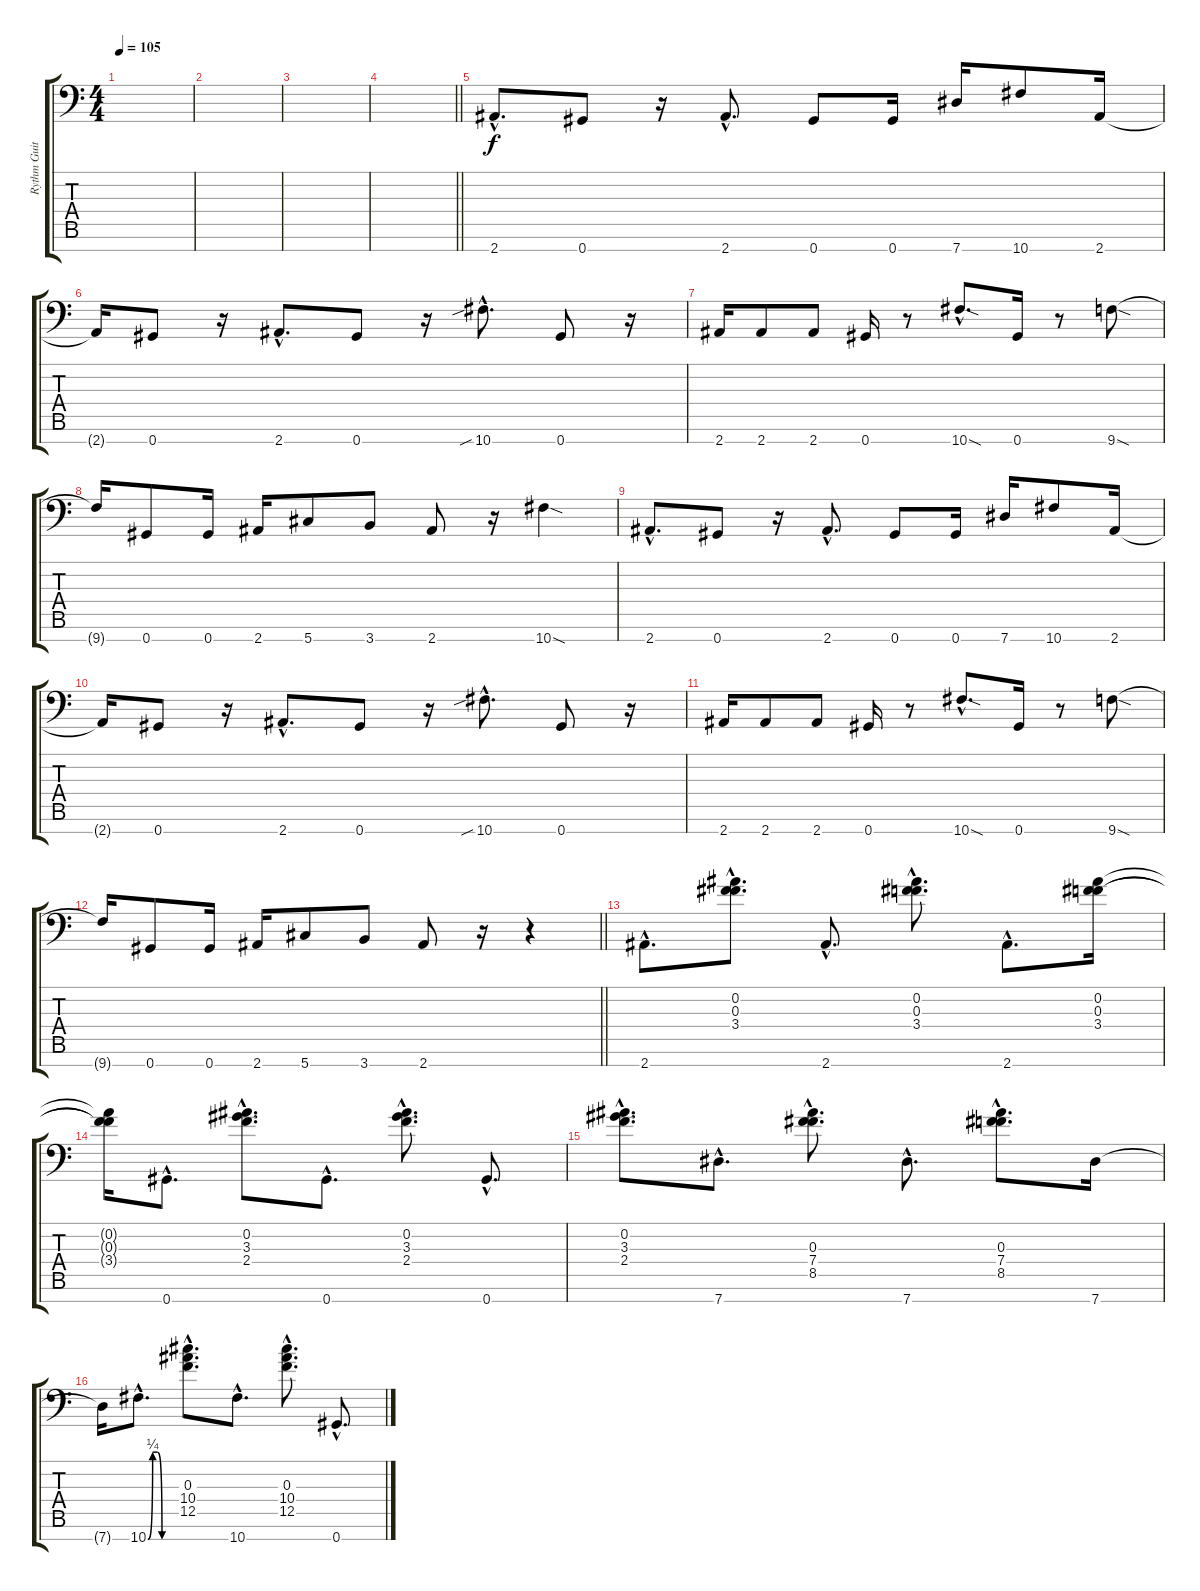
\track ("Rythm Guitar #2" "Rythm Guit") {instrument distortionguitar}
\staff {score tabs}
\tuning (Eb4 Bb3 F3 Eb3 Bb2 F2 Ab1) {hide}
\ts (4 4)
\tempo 105
\clef f4
\ks c
|
|
|
\barLineRight lightlight
|
\section ("" "")
2.7{hac}.8{d} 0.7.8 r.16 2.7{hac}.8{d} 0.7.8 0.7.16 7.7.16 10.7.8 2.7.16 |
2.7{t}.16 0.7.8 r.16 2.7{hac}.8{d} 0.7.8 r.16 10.7{sib hac}.8{d} 0.7.8 r.16 |
2.7.16 2.7.8 2.7.8 0.7.16 r.8 10.7{sod hac}.8{d} 0.7.16 r.8 9.7{sod}.8 |
9.7{t}.16 0.7.8 0.7.16 2.7.16 5.7.8 3.7.8 2.7.8 r.16 10.7{sod}.4 |
2.7{hac}.8{d} 0.7.8 r.16 2.7{hac}.8{d} 0.7.8 0.7.16 7.7.16 10.7.8 2.7.16 |
2.7{t}.16 0.7.8 r.16 2.7{hac}.8{d} 0.7.8 r.16 10.7{sib hac}.8{d} 0.7.8 r.16 |
2.7.16 2.7.8 2.7.8 0.7.16 r.8 10.7{sod hac}.8{d} 0.7.16 r.8 9.7{sod}.8 |
\barLineRight lightlight
9.7{t}.16 0.7.8 0.7.16 2.7.16 5.7.8 3.7.8 2.7.8 r.16 r.4 |
\section ("" "")
2.7{hac}.8{d} (0.2{hac} 0.3{hac} 3.4{hac}).8{d} 2.7{hac}.8{d} (0.2{hac} 0.3{hac} 3.4{hac}).8{d} 2.7{hac}.8{d} (0.2 0.3 3.4).16 |
(0.2{t} 0.3{t} 3.4{t}).16 0.7{hac}.8{d} (0.2{hac} 3.3{hac} 2.4{hac}).8{d} 0.7{hac}.8{d} (0.2{hac} 3.3{hac} 2.4{hac}).8{d} 0.7{hac}.8{d} |
(0.2{hac} 3.3{hac} 2.4{hac}).8{d} 7.7{hac}.8{d} (0.3{hac} 7.4{hac} 8.5{hac}).8{d} 7.7{hac}.8{d} (0.3{hac} 7.4{hac} 8.5{hac}).8{d} 7.7.16 |
7.7{t}.16 10.7{be (custom 0 0 10 1 20 1 30 0 60 0) hac}.8{d} (0.3{hac} 10.4{hac} 12.5{hac}).8{d} 10.7{hac}.8{d} (0.3{hac} 10.4{hac} 12.5{hac}).8{d} 0.7{hac}.8{d}
